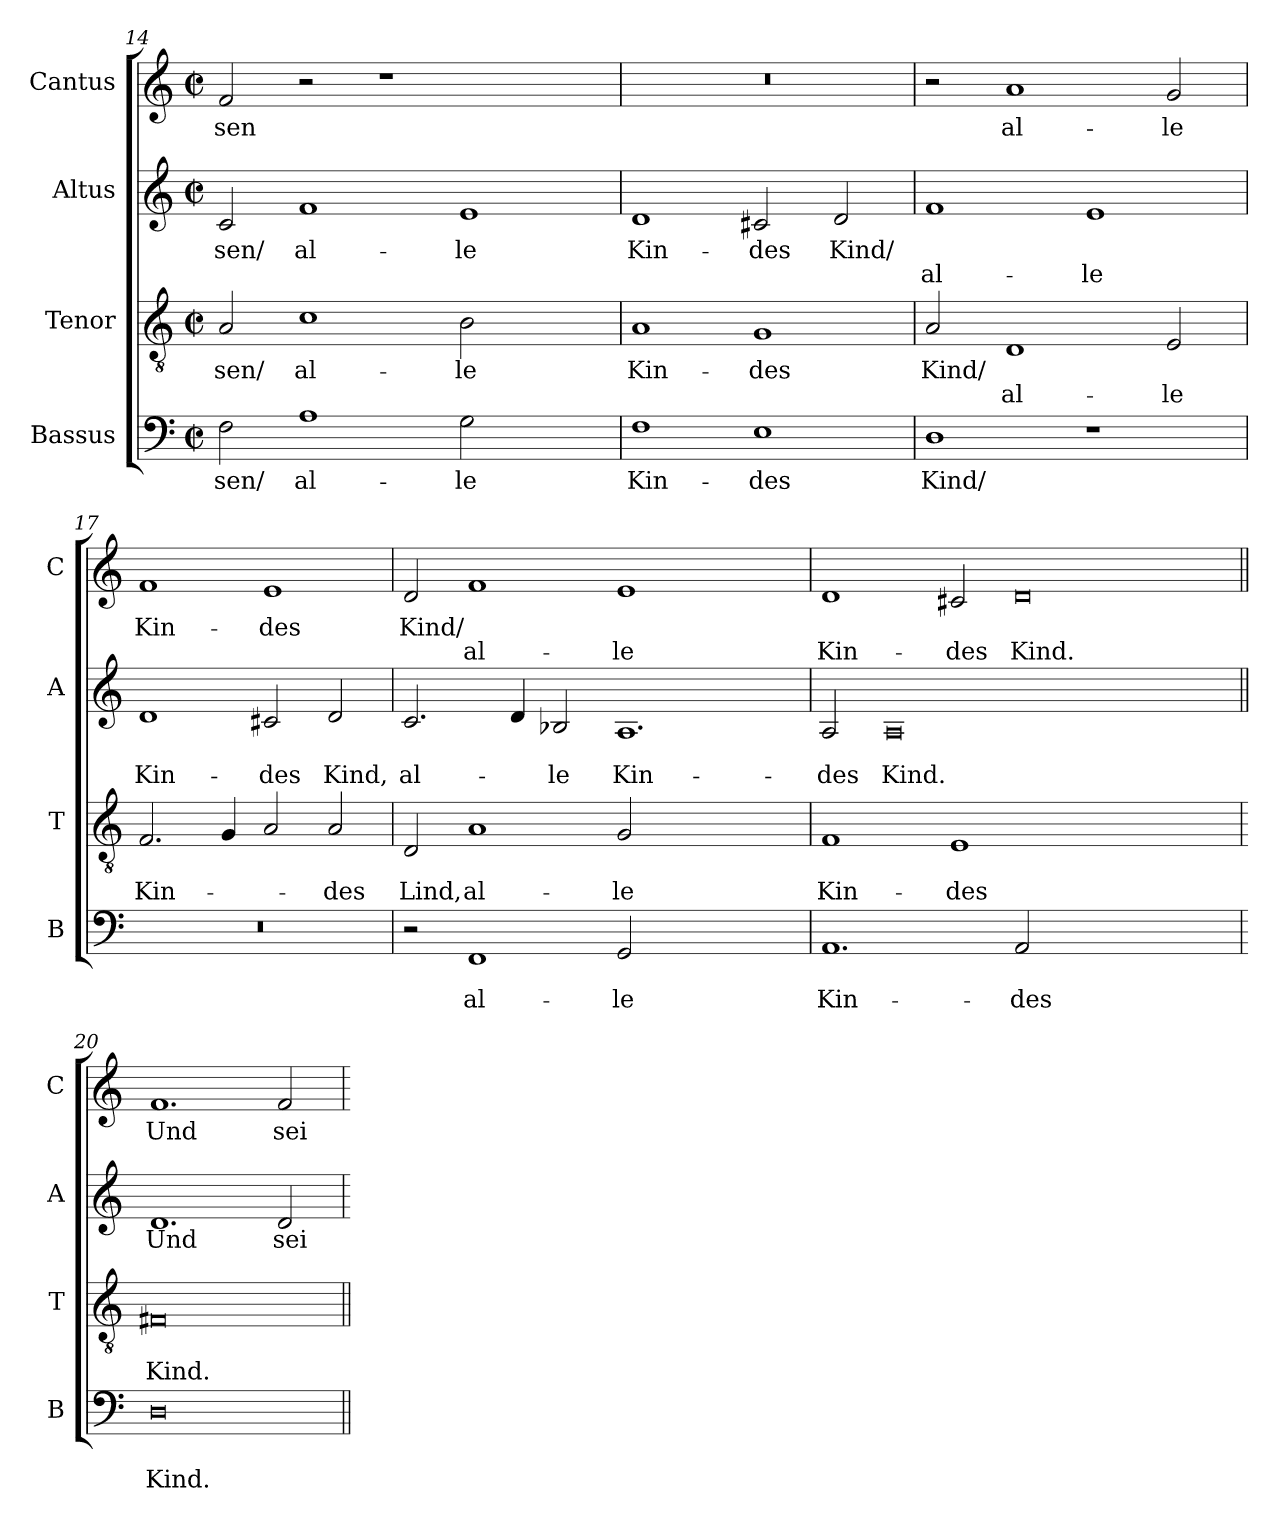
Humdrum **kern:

**kern	**text	**text	**kern	**text	**text	**kern	**text	**text	**kern	**text	**text
*part4	*part4	*part4	*part3	*part3	*part3	*part2	*part2	*part2	*part1	*part1	*part1
*staff4	*staff4	*staff4	*staff3	*staff3	*staff3	*staff2	*staff2	*staff2	*staff1	*staff1	*staff1
*I"Bassus	*	*	*I"Tenor	*	*	*I"Altus	*	*	*I"Cantus	*	*
*I'B	*	*	*I'T	*	*	*I'A	*	*	*I'C	*	*
!!LO:LB:g=z
*clefF4	*	*	*clefGv2	*	*	*clefG2	*	*	*clefG2	*	*
*k[]	*	*	*k[]	*	*	*k[]	*	*	*k[]	*	*
*C:	*	*	*C:	*	*	*C:	*	*	*C:	*	*
*M4/2	*	*	*M4/2	*	*	*M4/2	*	*	*M4/2	*	*
*met(c|)	*	*	*met(c|)	*	*	*met(c|)	*	*	*met(c|)	*	*
=14	=14	=14	=14	=14	=14	=14	=14	=14	=14	=14	=14
!	!LO:LY:b	!	!	!LO:LY:b	!	!	!LO:LY:b	!	!	!LO:LY:b	!
2F	-sen/	.	2A	-sen/	.	2c	-sen/	.	2f	-sen	.
!	!LO:LY:b	!	!	!LO:LY:b	!	!	!LO:LY:b	!	!	!	!
1A	al-	.	1c	al-	.	1f	al-	.	2r	.	.
.	.	.	.	.	.	.	.	.	1r	.	.
!	!LO:LY:b	!	!	!LO:LY:b	!	!	!LO:LY:b	!	!	!	!
2G	-le	.	2B	-le	.	1e	-le	.	.	.	.
2ryy	.	.	2ryy	.	.	.	.	.	2ryy	.	.
=15	=15	=15	=15	=15	=15	=15	=15	=15	=15	=15	=15
!	!LO:LY:b	!	!	!LO:LY:b	!	!	!LO:LY:b	!	!	!	!
1F	Kin-	.	1A	Kin-	.	1d	Kin-	.	0r	.	.
!	!LO:LY:b	!	!	!LO:LY:b	!	!	!LO:LY:b	!	!	!	!
1E	-des	.	1G	-des	.	2c#X	-des	.	.	.	.
!	!	!	!	!	!	!	!LO:LY:b	!	!	!	!
.	.	.	.	.	.	2d	Kind/	.	.	.	.
=16	=16	=16	=16	=16	=16	=16	=16	=16	=16	=16	=16
!	!LO:LY:b	!	!	!LO:LY:b	!	!	!	!LO:LY:b	!	!	!
1D	Kind/	.	2A	Kind/	.	1f	.	al-	2r	.	.
!	!	!	!	!	!LO:LY:b	!	!	!	!	!LO:LY:b	!
.	.	.	1D	.	al-	.	.	.	1a	al-	.
!	!	!	!	!	!	!	!	!LO:LY:b	!	!	!
1r	.	.	.	.	.	1e	.	-le	.	.	.
!	!	!	!	!	!LO:LY:b	!	!	!	!	!LO:LY:b	!
.	.	.	2E	.	-le	.	.	.	2g	-le	.
=17	=17	=17	=17	=17	=17	=17	=17	=17	=17	=17	=17
!	!	!	!	!	!LO:LY:b	!	!	!LO:LY:b	!	!LO:LY:b	!
0r	.	.	2.F	.	Kin-	1d	.	Kin-	1f	Kin-	.
.	.	.	4G	.	.	.	.	.	.	.	.
!	!	!	!	!	!	!	!	!LO:LY:b	!	!LO:LY:b	!
.	.	.	2A	.	.	2c#X	.	-des	1e	-des	.
!	!	!	!	!	!LO:LY:b	!	!	!LO:LY:b	!	!	!
.	.	.	2A	.	-des	2d	.	Kind,	.	.	.
=18	=18	=18	=18	=18	=18	=18	=18	=18	=18	=18	=18
!	!	!	!	!	!LO:LY:b	!	!	!LO:LY:b	!	!LO:LY:b	!
2r	.	.	2D	.	Lind,	2.c	.	al-	2d	Kind/	.
!	!	!LO:LY:b	!	!	!LO:LY:b	!	!	!	!	!	!LO:LY:b
1FF	.	al-	1A	.	al-	.	.	.	1f	.	al-
.	.	.	.	.	.	4d	.	.	.	.	.
!	!	!	!	!	!	!	!	!LO:LY:b	!	!	!
.	.	.	.	.	.	2B-X	.	-le	.	.	.
!	!	!LO:LY:b	!	!	!LO:LY:b	!	!	!LO:LY:b	!	!	!LO:LY:b
2GG	.	-le	2G	.	-le	1.A	.	Kin-	1e	.	-le
1ryy	.	.	1ryy	.	.	.	.	.	.	.	.
.	.	.	.	.	.	.	.	.	2ryy	.	.
=19	=19	=19	=19	=19	=19	=19	=19	=19	=19	=19	=19
!	!	!LO:LY:b	!	!	!LO:LY:b	!	!	!LO:LY:b	!	!	!LO:LY:b
1.AA	.	Kin-	1F	.	Kin-	2A	.	-des	1d	.	Kin-
!	!	!	!	!	!	!	!	!LO:LY:b	!	!	!
.	.	.	.	.	.	0A	.	Kind.	.	.	.
!	!	!	!	!	!LO:LY:b	!	!	!	!	!	!LO:LY:b
.	.	.	1E	.	-des	.	.	.	2c#X	.	-des
!	!	!LO:LY:b	!	!	!	!	!	!	!	!	!LO:LY:b
2AA	.	-des	.	.	.	.	.	.	0d	.	Kind.
1.ryy	.	.	1.ryy	.	.	.	.	.	.	.	.
.	.	.	.	.	.	1ryy	.	.	.	.	.
!!LO:LB:g=z
=20	=20||	=20||	=20	=20||	=20||	=20||	=20||	=20||	=20||	=20||	=20||
!	!	!LO:LY:b	!	!	!LO:LY:b	!	!LO:LY:b	!	!	!LO:LY:b	!
0D	.	Kind.	0F#X	.	Kind.	1.d	Und	.	1.f	Und	.
!	!	!	!	!	!	!	!LO:LY:b	!	!	!LO:LY:b	!
.	.	.	.	.	.	2d	sei-	.	2f	sei-	.
=||	=	=	=||	=	=	=	=	=	=	=	=
*-	*-	*-	*-	*-	*-	*-	*-	*-	*-	*-	*-
